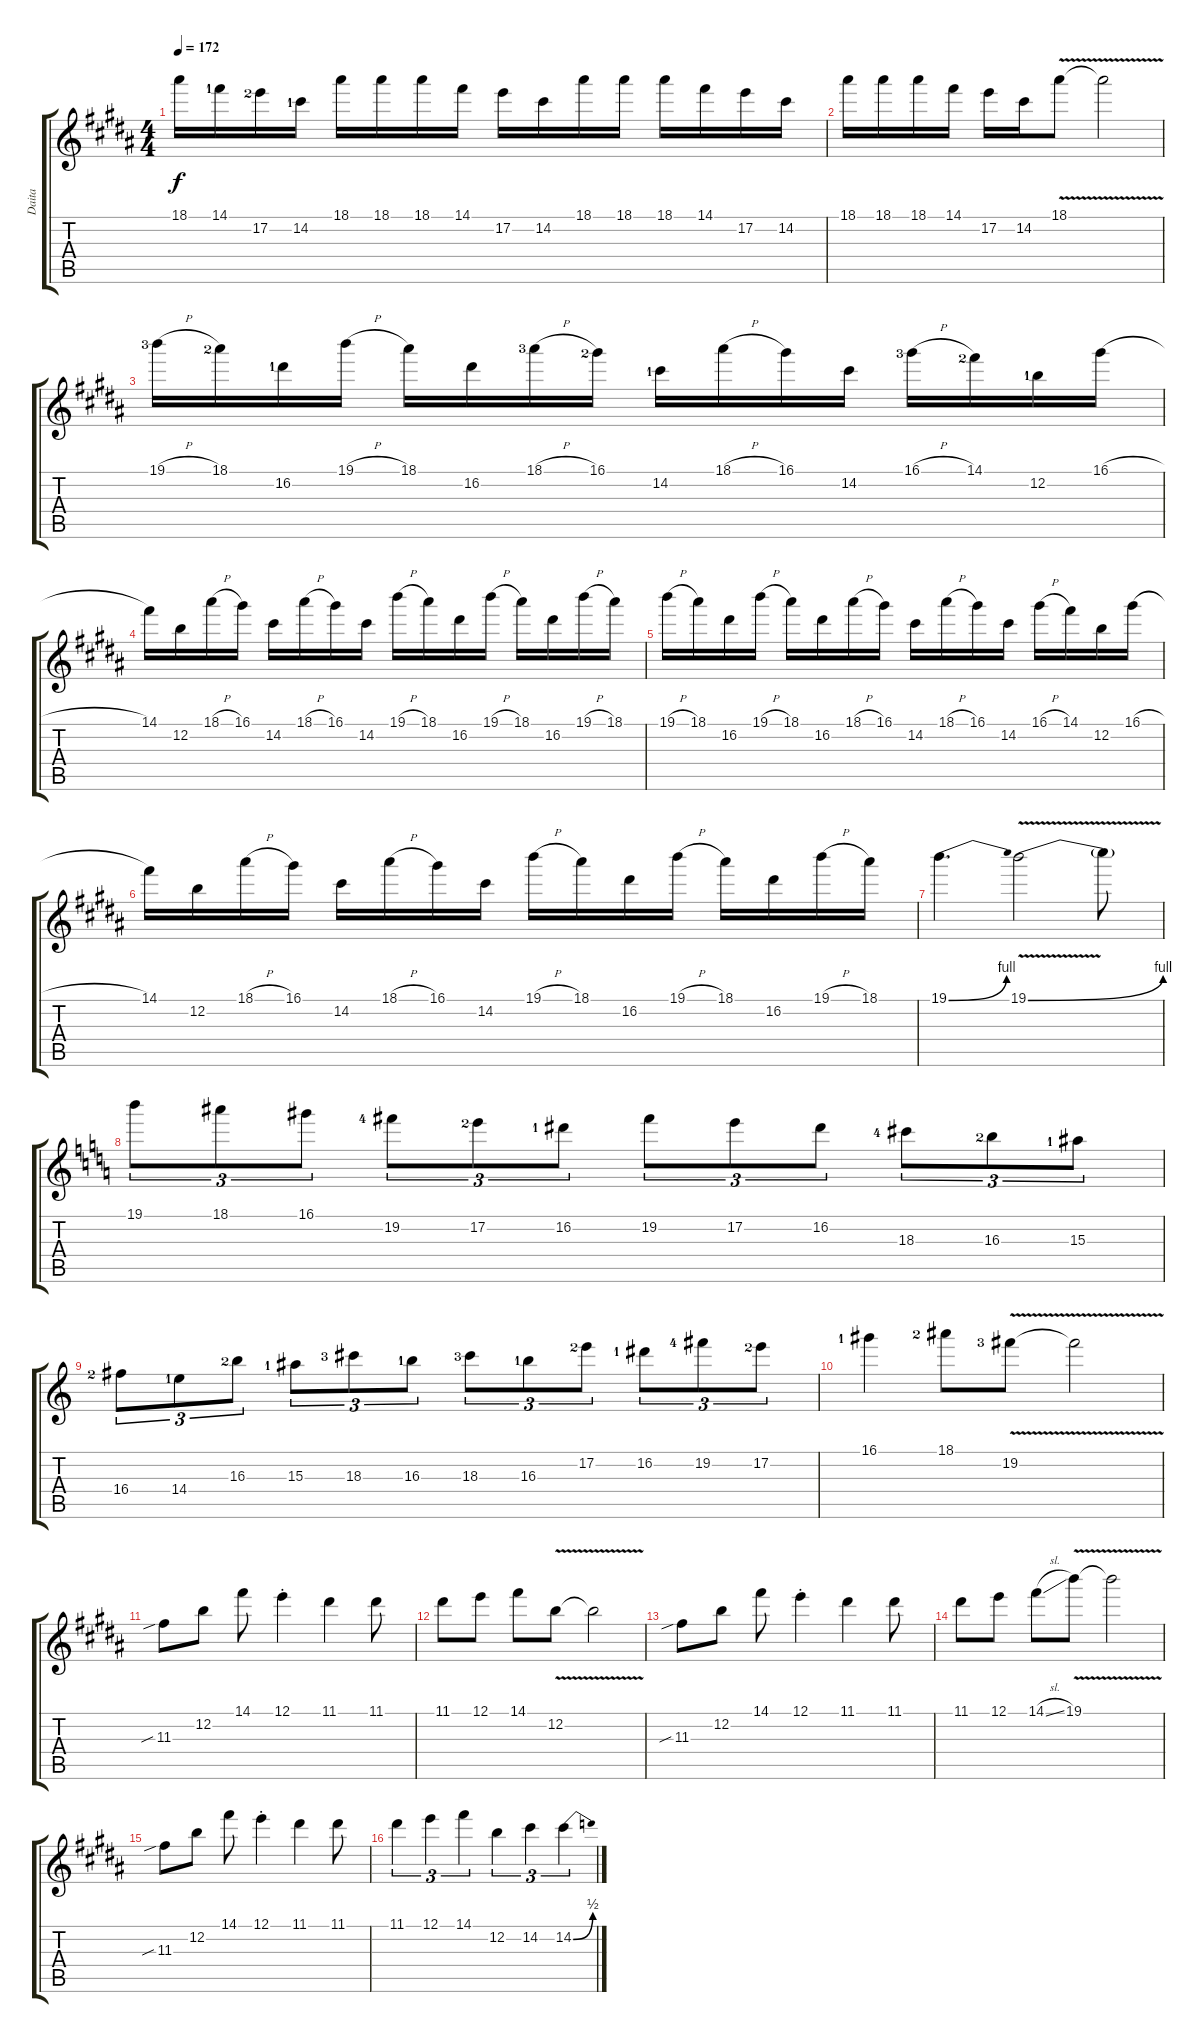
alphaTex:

\track ("Daita" "Daita") {instrument distortionguitar}
\staff {score tabs}
\tuning (E4 B3 G3 D3 A2 E2) {hide}
\ts (4 4)
\tempo 172
\clef g2
\ks b
18.1.16{dy f} 14.1{lf 2}.16 17.2{lf 3}.16 14.2{lf 2}.16 18.1.16 18.1.16 18.1.16 14.1.16 17.2.16 14.2.16 18.1.16 18.1.16 18.1.16 14.1.16 17.2.16 14.2.16 |
18.1.16 18.1.16 18.1.16 14.1.16 17.2.16 14.2.16 18.1{v}.8 18.1{t}.2 |
19.1{h lf 4}.16 18.1{lf 3}.16 16.2{lf 2}.16 19.1{h}.16 18.1.16 16.2.16 18.1{h lf 4}.16 16.1{lf 3}.16 14.2{lf 2}.16 18.1{h}.16 16.1.16 14.2.16 16.1{h lf 4}.16 14.1{lf 3}.16 12.2{lf 2}.16 16.1{h}.16 |
14.1.16 12.2.16 18.1{h}.16 16.1.16 14.2.16 18.1{h}.16 16.1.16 14.2.16 19.1{h}.16 18.1.16 16.2.16 19.1{h}.16 18.1.16 16.2.16 19.1{h}.16 18.1.16 |
19.1{h}.16 18.1.16 16.2.16 19.1{h}.16 18.1.16 16.2.16 18.1{h}.16 16.1.16 14.2.16 18.1{h}.16 16.1.16 14.2.16 16.1{h}.16 14.1.16 12.2.16 16.1{h}.16 |
14.1.16 12.2.16 18.1{h}.16 16.1.16 14.2.16 18.1{h}.16 16.1.16 14.2.16 19.1{h}.16 18.1.16 16.2.16 19.1{h}.16 18.1.16 16.2.16 19.1{h}.16 18.1.16 |
19.1{be (bend 0 0 60 4)}.4{d} 19.1{be (bend 0 0 60 4) v}.2 19.1{t}.8 |
\ks c
19.1.8{tu (3 2)} 18.1.8{tu (3 2)} 16.1.8{tu (3 2)} 19.2{lf 5}.8{tu (3 2)} 17.2{lf 3}.8{tu (3 2)} 16.2{lf 2}.8{tu (3 2)} 19.2.8{tu (3 2)} 17.2.8{tu (3 2)} 16.2.8{tu (3 2)} 18.3{lf 5}.8{tu (3 2)} 16.3{lf 3}.8{tu (3 2)} 15.3{lf 2}.8{tu (3 2)} |
16.4{lf 3}.8{tu (3 2)} 14.4{lf 2}.8{tu (3 2)} 16.3{lf 3}.8{tu (3 2)} 15.3{lf 2}.8{tu (3 2)} 18.3{lf 4}.8{tu (3 2)} 16.3{lf 2}.8{tu (3 2)} 18.3{lf 4}.8{tu (3 2)} 16.3{lf 2}.8{tu (3 2)} 17.2{lf 3}.8{tu (3 2)} 16.2{lf 2}.8{tu (3 2)} 19.2{lf 5}.8{tu (3 2)} 17.2{lf 3}.8{tu (3 2)} |
16.1{lf 2}.4 18.1{lf 3}.8 19.2{v lf 4}.8 19.2{t}.2 |
\ks b
11.3{sib}.8 12.2.8 14.1.8 12.1{st}.4 11.1.4 11.1.8 |
11.1.8 12.1.8 14.1.8 12.2{v}.8 12.2{t}.2 |
11.3{sib}.8 12.2.8 14.1.8 12.1{st}.4 11.1.4 11.1.8 |
11.1.8 12.1.8 14.1{sl}.8 19.1{v}.8 19.1{t}.2 |
11.3{sib}.8 12.2.8 14.1.8 12.1{st}.4 11.1.4 11.1.8 |
11.1.4{tu (3 2)} 12.1.4{tu (3 2)} 14.1.4{tu (3 2)} 12.2.4{tu (3 2)} 14.2.4{tu (3 2)} 14.2{be (bend 0 0 60 2)}.4{tu (3 2)}
